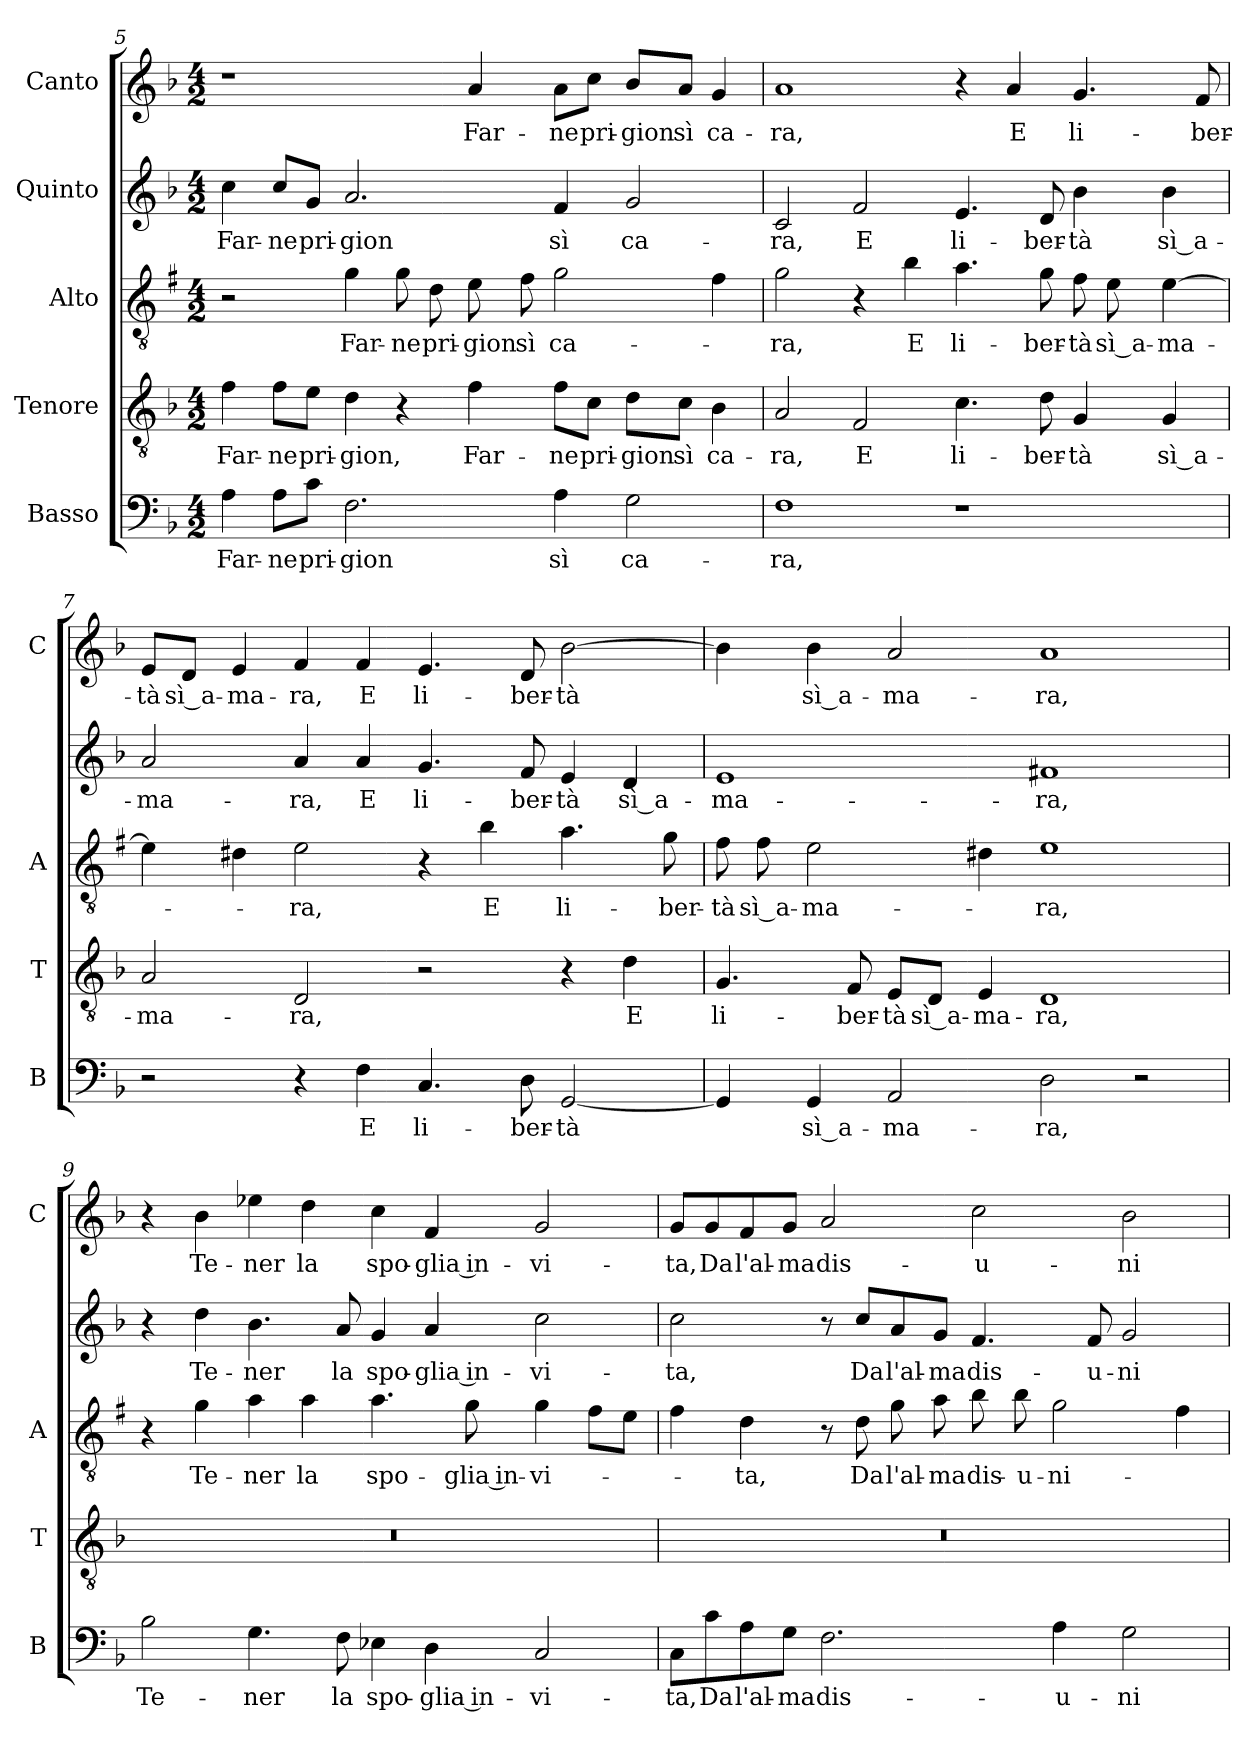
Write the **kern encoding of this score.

**kern	**text	**kern	**text	**kern	**text	**kern	**text	**kern	**text
*part5	*part5	*part4	*part4	*part3	*part3	*part2	*part2	*part1	*part1
*staff5	*staff5	*staff4	*staff4	*staff3	*staff3	*staff2	*staff2	*staff1	*staff1
*I"Basso	*	*I"Tenore	*	*I"Alto	*	*I"Quinto	*	*I"Canto	*
*I'B	*	*I'T	*	*I'A	*	*	*	*I'C	*
*clefF4	*	*clefGv2	*	*clefGv2	*	*clefG2	*	*clefG2	*
*	*	*	*	*ITrd1c2	*	*	*	*	*
*k[b-]	*	*k[b-]	*	*k[b-]	*	*k[b-]	*	*k[b-]	*
*F:	*	*F:	*	*F:	*	*F:	*	*F:	*
*M4/2	*	*M4/2	*	*M4/2	*	*M4/2	*	*M4/2	*
=5	=5	=5	=5	=5	=5	=5	=5	=5	=5
!	!LO:LY:b	!	!LO:LY:b	!	!	!	!LO:LY:b	!	!
4A\	Far-	4f\	Far-	2r	.	4cc\	Far-	1r	.
!	!LO:LY:b	!	!LO:LY:b	!	!	!	!LO:LY:b	!	!
8A\L	-ne	8f\L	-ne	.	.	8cc/L	-ne	.	.
!	!LO:LY:b	!	!LO:LY:b	!	!	!	!LO:LY:b	!	!
8c\J	pri-	8e\J	pri-	.	.	8g/J	pri-	.	.
!	!LO:LY:b	!	!LO:LY:b	!	!LO:LY:b	!	!LO:LY:b	!	!
2.F\	-gion	4d\	-gion,	4f\	Far-	2.a/	-gion	.	.
!	!	!	!	!	!LO:LY:b	!	!	!	!
.	.	4r	.	8f\	-ne	.	.	.	.
!	!	!	!	!	!LO:LY:b	!	!	!	!
.	.	.	.	8c\	pri-	.	.	.	.
!	!	!	!LO:LY:b	!	!LO:LY:b	!	!	!	!LO:LY:b
.	.	4f\	Far-	8d\	-gion	.	.	4a/	Far-
!	!	!	!	!	!LO:LY:b	!	!	!	!
.	.	.	.	8e\	sì	.	.	.	.
!	!LO:LY:b	!	!LO:LY:b	!	!LO:LY:b	!	!LO:LY:b	!	!LO:LY:b
4A\	sì	8f\L	-ne	2f\	ca-	4f/	sì	8a\L	-ne
!	!	!	!LO:LY:b	!	!	!	!	!	!LO:LY:b
.	.	8c\J	pri-	.	.	.	.	8cc\J	pri-
!	!LO:LY:b	!	!LO:LY:b	!	!	!	!LO:LY:b	!	!LO:LY:b
2G\	ca-	8d\L	-gion	.	.	2g/	ca-	8b-/L	-gion
!	!	!	!LO:LY:b	!	!	!	!	!	!LO:LY:b
.	.	8c\J	sì	.	.	.	.	8a/J	sì
!	!	!	!LO:LY:b	!	!	!	!	!	!LO:LY:b
.	.	4B-\	ca-	4e\	.	.	.	4g/	ca-
=6	=6	=6	=6	=6	=6	=6	=6	=6	=6
!	!LO:LY:b	!	!LO:LY:b	!	!LO:LY:b	!	!LO:LY:b	!	!LO:LY:b
1F	-ra,	2A/	-ra,	2f\	-ra,	2c/	-ra,	1a	-ra,
!	!	!	!LO:LY:b	!	!	!	!LO:LY:b	!	!
.	.	2F/	E	4r	.	2f/	E	.	.
!	!	!	!	!	!LO:LY:b	!	!	!	!
.	.	.	.	4a\	E	.	.	.	.
!	!	!	!LO:LY:b	!	!LO:LY:b	!	!LO:LY:b	!	!
1r	.	4.c\	li-	4.g\	li-	4.e/	li-	4r	.
!	!	!	!	!	!	!	!	!	!LO:LY:b
.	.	.	.	.	.	.	.	4a/	E
!	!	!	!LO:LY:b	!	!LO:LY:b	!	!LO:LY:b	!	!
.	.	8d\	-ber-	8f\	-ber-	8d/	-ber-	.	.
!	!	!	!LO:LY:b	!	!LO:LY:b	!	!LO:LY:b	!	!LO:LY:b
.	.	4G/	-tà	8e\	-tà	4b-\	-tà	4.g/	li-
!	!	!	!	!	!LO:LY:b	!	!	!	!
.	.	.	.	8d\	sì a-	.	.	.	.
!	!	!	!LO:LY:b	!	!LO:LY:b	!	!LO:LY:b	!	!
.	.	4G/	sì a-	[4d\	-ma-	4b-\	sì a-	.	.
!	!	!	!	!	!	!	!	!	!LO:LY:b
.	.	.	.	.	.	.	.	8f/	-ber-
!!LO:PB:g=z
=7	=7	=7	=7	=7	=7	=7	=7	=7	=7
!	!	!	!LO:LY:b	!	!	!	!LO:LY:b	!	!LO:LY:b
2r	.	2A/	-ma-	4d\]	.	2a/	-ma-	8e/L	-tà
!	!	!	!	!	!	!	!	!	!LO:LY:b
.	.	.	.	.	.	.	.	8d/J	sì a-
!	!	!	!	!	!	!	!	!	!LO:LY:b
.	.	.	.	4c#X\	.	.	.	4e/	-ma-
!	!	!	!LO:LY:b	!	!LO:LY:b	!	!LO:LY:b	!	!LO:LY:b
4r	.	2D/	-ra,	2d\	-ra,	4a/	-ra,	4f/	-ra,
!	!LO:LY:b	!	!	!	!	!	!LO:LY:b	!	!LO:LY:b
4F\	E	.	.	.	.	4a/	E	4f/	E
!	!LO:LY:b	!	!	!	!	!	!LO:LY:b	!	!LO:LY:b
4.C/	li-	2r	.	4r	.	4.g/	li-	4.e/	li-
!	!	!	!	!	!LO:LY:b	!	!	!	!
.	.	.	.	4a\	E	.	.	.	.
!	!LO:LY:b	!	!	!	!	!	!LO:LY:b	!	!LO:LY:b
8D\	-ber-	.	.	.	.	8f/	-ber-	8d/	-ber-
!	!LO:LY:b	!	!	!	!LO:LY:b	!	!LO:LY:b	!	!LO:LY:b
[2GG/	-tà	4r	.	4.g\	li-	4e/	-tà	[2b-\	-tà
!	!	!	!LO:LY:b	!	!	!	!LO:LY:b	!	!
.	.	4d\	E	.	.	4d/	sì a-	.	.
!	!	!	!	!	!LO:LY:b	!	!	!	!
.	.	.	.	8f\	-ber-	.	.	.	.
=8	=8	=8	=8	=8	=8	=8	=8	=8	=8
!	!	!	!LO:LY:b	!	!LO:LY:b	!	!LO:LY:b	!	!
4GG/]	.	4.G/	li-	8e\	-tà	1e	-ma-	4b-\]	.
!	!	!	!	!	!LO:LY:b	!	!	!	!
.	.	.	.	8e\	sì a-	.	.	.	.
!	!LO:LY:b	!	!	!	!LO:LY:b	!	!	!	!LO:LY:b
4GG/	sì a-	.	.	2d\	-ma-	.	.	4b-\	sì a-
!	!	!	!LO:LY:b	!	!	!	!	!	!
.	.	8F/	-ber-	.	.	.	.	.	.
!	!LO:LY:b	!	!LO:LY:b	!	!	!	!	!	!LO:LY:b
2AA/	-ma-	8E/L	-tà	.	.	.	.	2a/	-ma-
!	!	!	!LO:LY:b	!	!	!	!	!	!
.	.	8D/J	sì a-	.	.	.	.	.	.
!	!	!	!LO:LY:b	!	!	!	!	!	!
.	.	4E/	-ma-	4c#X\	.	.	.	.	.
!	!LO:LY:b	!	!LO:LY:b	!	!LO:LY:b	!	!LO:LY:b	!	!LO:LY:b
2D\	-ra,	1D	-ra,	1d	-ra,	1f#X	-ra,	1a	-ra,
2r	.	.	.	.	.	.	.	.	.
=9	=9	=9	=9	=9	=9	=9	=9	=9	=9
!	!LO:LY:b	!	!	!	!	!	!	!	!
2B-\	Te-	0r	.	4r	.	4r	.	4r	.
!	!	!	!	!	!LO:LY:b	!	!LO:LY:b	!	!LO:LY:b
.	.	.	.	4f\	Te-	4dd\	Te-	4b-\	Te-
!	!LO:LY:b	!	!	!	!LO:LY:b	!	!LO:LY:b	!	!LO:LY:b
4.G\	-ner	.	.	4g\	-ner	4.b-\	-ner	4ee-X\	-ner
!	!	!	!	!	!LO:LY:b	!	!	!	!LO:LY:b
.	.	.	.	4g\	la	.	.	4dd\	la
!	!LO:LY:b	!	!	!	!	!	!LO:LY:b	!	!
8F\	la	.	.	.	.	8a/	la	.	.
!	!LO:LY:b	!	!	!	!LO:LY:b	!	!LO:LY:b	!	!LO:LY:b
4E-X\	spo-	.	.	4.g\	spo-	4g/	spo-	4cc\	spo-
!	!LO:LY:b	!	!	!	!	!	!LO:LY:b	!	!LO:LY:b
4D\	-glia in-	.	.	.	.	4a/	-glia in-	4f/	-glia in-
!	!	!	!	!	!LO:LY:b	!	!	!	!
.	.	.	.	8f\	-glia in-	.	.	.	.
!	!LO:LY:b	!	!	!	!LO:LY:b	!	!LO:LY:b	!	!LO:LY:b
2C/	-vi-	.	.	4f\	-vi-	2cc\	-vi-	2g/	-vi-
.	.	.	.	8e\L	.	.	.	.	.
.	.	.	.	8d\J	.	.	.	.	.
!!LO:LB:g=z
=10	=10	=10	=10	=10	=10	=10	=10	=10	=10
!	!LO:LY:b	!	!	!	!	!	!LO:LY:b	!	!LO:LY:b
8C\L	-ta,	0r	.	4e\	.	2cc\	-ta,	8g/L	-ta,
!	!LO:LY:b	!	!	!	!	!	!	!	!LO:LY:b
8c\	Da	.	.	.	.	.	.	8g/	Da
!	!LO:LY:b	!	!	!	!LO:LY:b	!	!	!	!LO:LY:b
8A\	l'al-	.	.	4c\	-ta,	.	.	8f/	l'al-
!	!LO:LY:b	!	!	!	!	!	!	!	!LO:LY:b
8G\J	-ma	.	.	.	.	.	.	8g/J	-ma
!	!LO:LY:b	!	!	!	!	!	!	!	!LO:LY:b
2.F\	dis-	.	.	8r	.	8r	.	2a/	dis-
!	!	!	!	!	!LO:LY:b	!	!LO:LY:b	!	!
.	.	.	.	8c\	Da	8cc/L	Da	.	.
!	!	!	!	!	!LO:LY:b	!	!LO:LY:b	!	!
.	.	.	.	8f\	l'al-	8a/	l'al-	.	.
!	!	!	!	!	!LO:LY:b	!	!LO:LY:b	!	!
.	.	.	.	8g\	-ma	8g/J	-ma	.	.
!	!	!	!	!	!LO:LY:b	!	!LO:LY:b	!	!LO:LY:b
.	.	.	.	8a\	dis-	4.f/	dis-	2cc\	-u-
!	!	!	!	!	!LO:LY:b	!	!	!	!
.	.	.	.	8a\	-u-	.	.	.	.
!	!LO:LY:b	!	!	!	!LO:LY:b	!	!	!	!
4A\	-u-	.	.	2f\	-ni-	.	.	.	.
!	!	!	!	!	!	!	!LO:LY:b	!	!
.	.	.	.	.	.	8f/	-u-	.	.
!	!LO:LY:b	!	!	!	!	!	!LO:LY:b	!	!LO:LY:b
2G\	-ni-	.	.	.	.	2g/	-ni-	2b-\	-ni-
.	.	.	.	4e\	.	.	.	.	.
=	=	=	=	=	=	=	=	=	=
*-	*-	*-	*-	*-	*-	*-	*-	*-	*-
